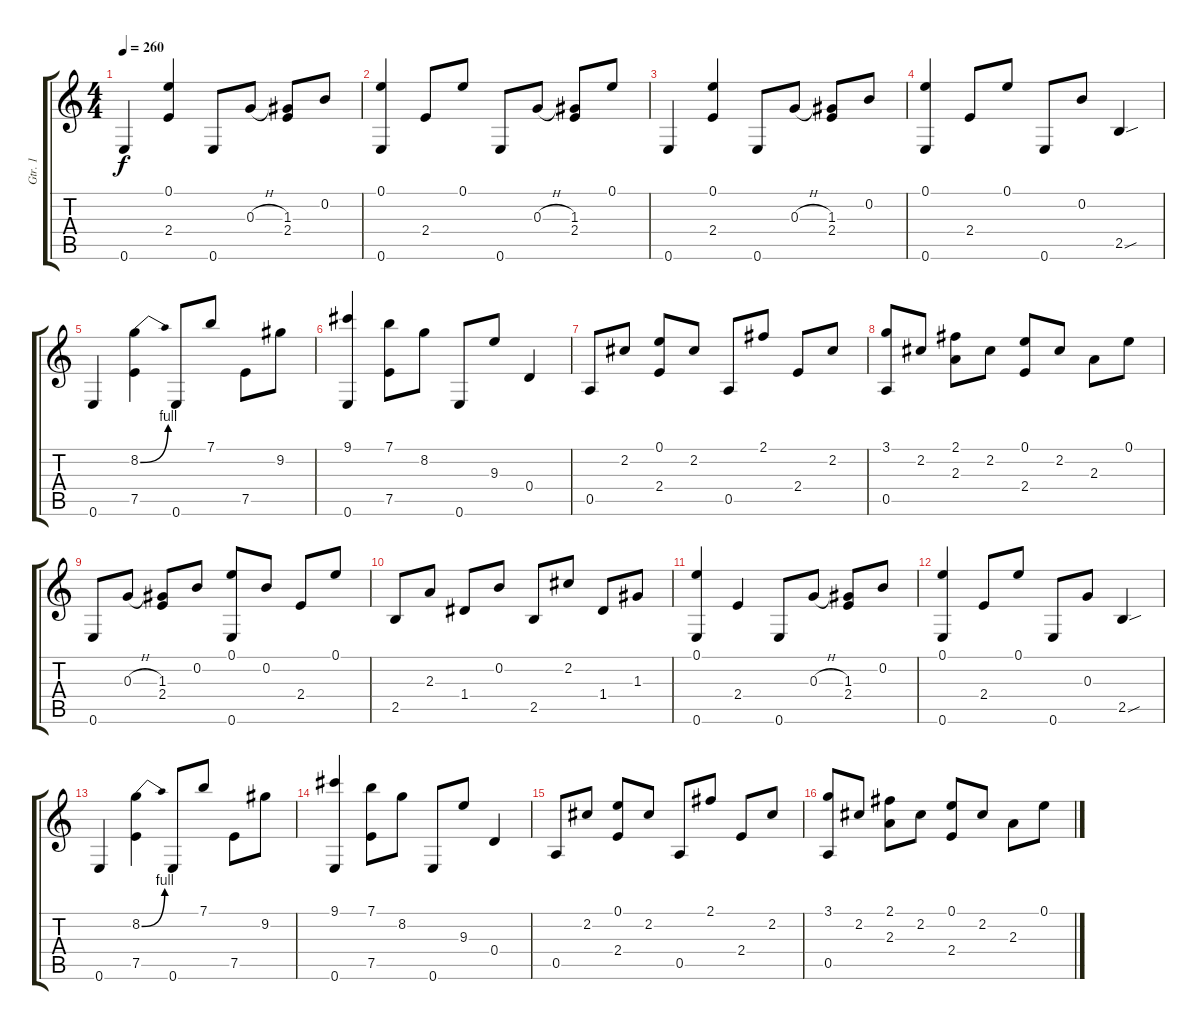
\track ("Gtr. 1" "Gtr. 1") {instrument electricguitarmuted}
\staff {score tabs}
\tuning (E4 B3 G3 D3 A2 E2) {hide}
\ts (4 4)
\tempo 260
\clef g2
\ks c
0.6.4{dy f instrument electricguitarmuted} (0.1 2.4).4 0.6.8 0.3{h}.8 (1.3 2.4).8 0.2.8 |
(0.1 0.6).4 2.4.8 0.1.8 0.6.8 0.3{h}.8 (1.3 2.4).8 0.1.8 |
0.6.4 (0.1 2.4).4 0.6.8 0.3{h}.8 (1.3 2.4).8 0.2.8 |
(0.1 0.6).4 2.4.8 0.1.8 0.6.8 0.2.8 2.5{sou}.4 |
0.6.4 (8.2{be (bend 0 0 60 4)} 7.5).4 0.6.8 7.1.8 7.5.8 9.2.8 |
(9.1 0.6).4 (7.1 7.5).8 8.2.8 0.6.8 9.3.8 0.4.4 |
0.5.8 2.2.8 (0.1 2.4).8 2.2.8 0.5.8 2.1.8 2.4.8 2.2.8 |
(3.1 0.5).8 2.2.8 (2.1 2.3).8 2.2.8 (0.1 2.4).8 2.2.8 2.3.8 0.1.8 |
0.6.8 0.3{h}.8 (1.3 2.4).8 0.2.8 (0.1 0.6).8 0.2.8 2.4.8 0.1.8 |
2.5.8 2.3.8 1.4.8 0.2.8 2.5.8 2.2.8 1.4.8 1.3.8 |
(0.1 0.6).4 2.4.4 0.6.8 0.3{h}.8 (1.3 2.4).8 0.2.8 |
(0.1 0.6).4 2.4.8 0.1.8 0.6.8 0.3.8 2.5{sou}.4 |
0.6.4 (8.2{be (bend 0 0 60 4)} 7.5).4 0.6.8 7.1.8 7.5.8 9.2.8 |
(9.1 0.6).4 (7.1 7.5).8 8.2.8 0.6.8 9.3.8 0.4.4 |
0.5.8 2.2.8 (0.1 2.4).8 2.2.8 0.5.8 2.1.8 2.4.8 2.2.8 |
(3.1 0.5).8 2.2.8 (2.1 2.3).8 2.2.8 (0.1 2.4).8 2.2.8 2.3.8 0.1.8
